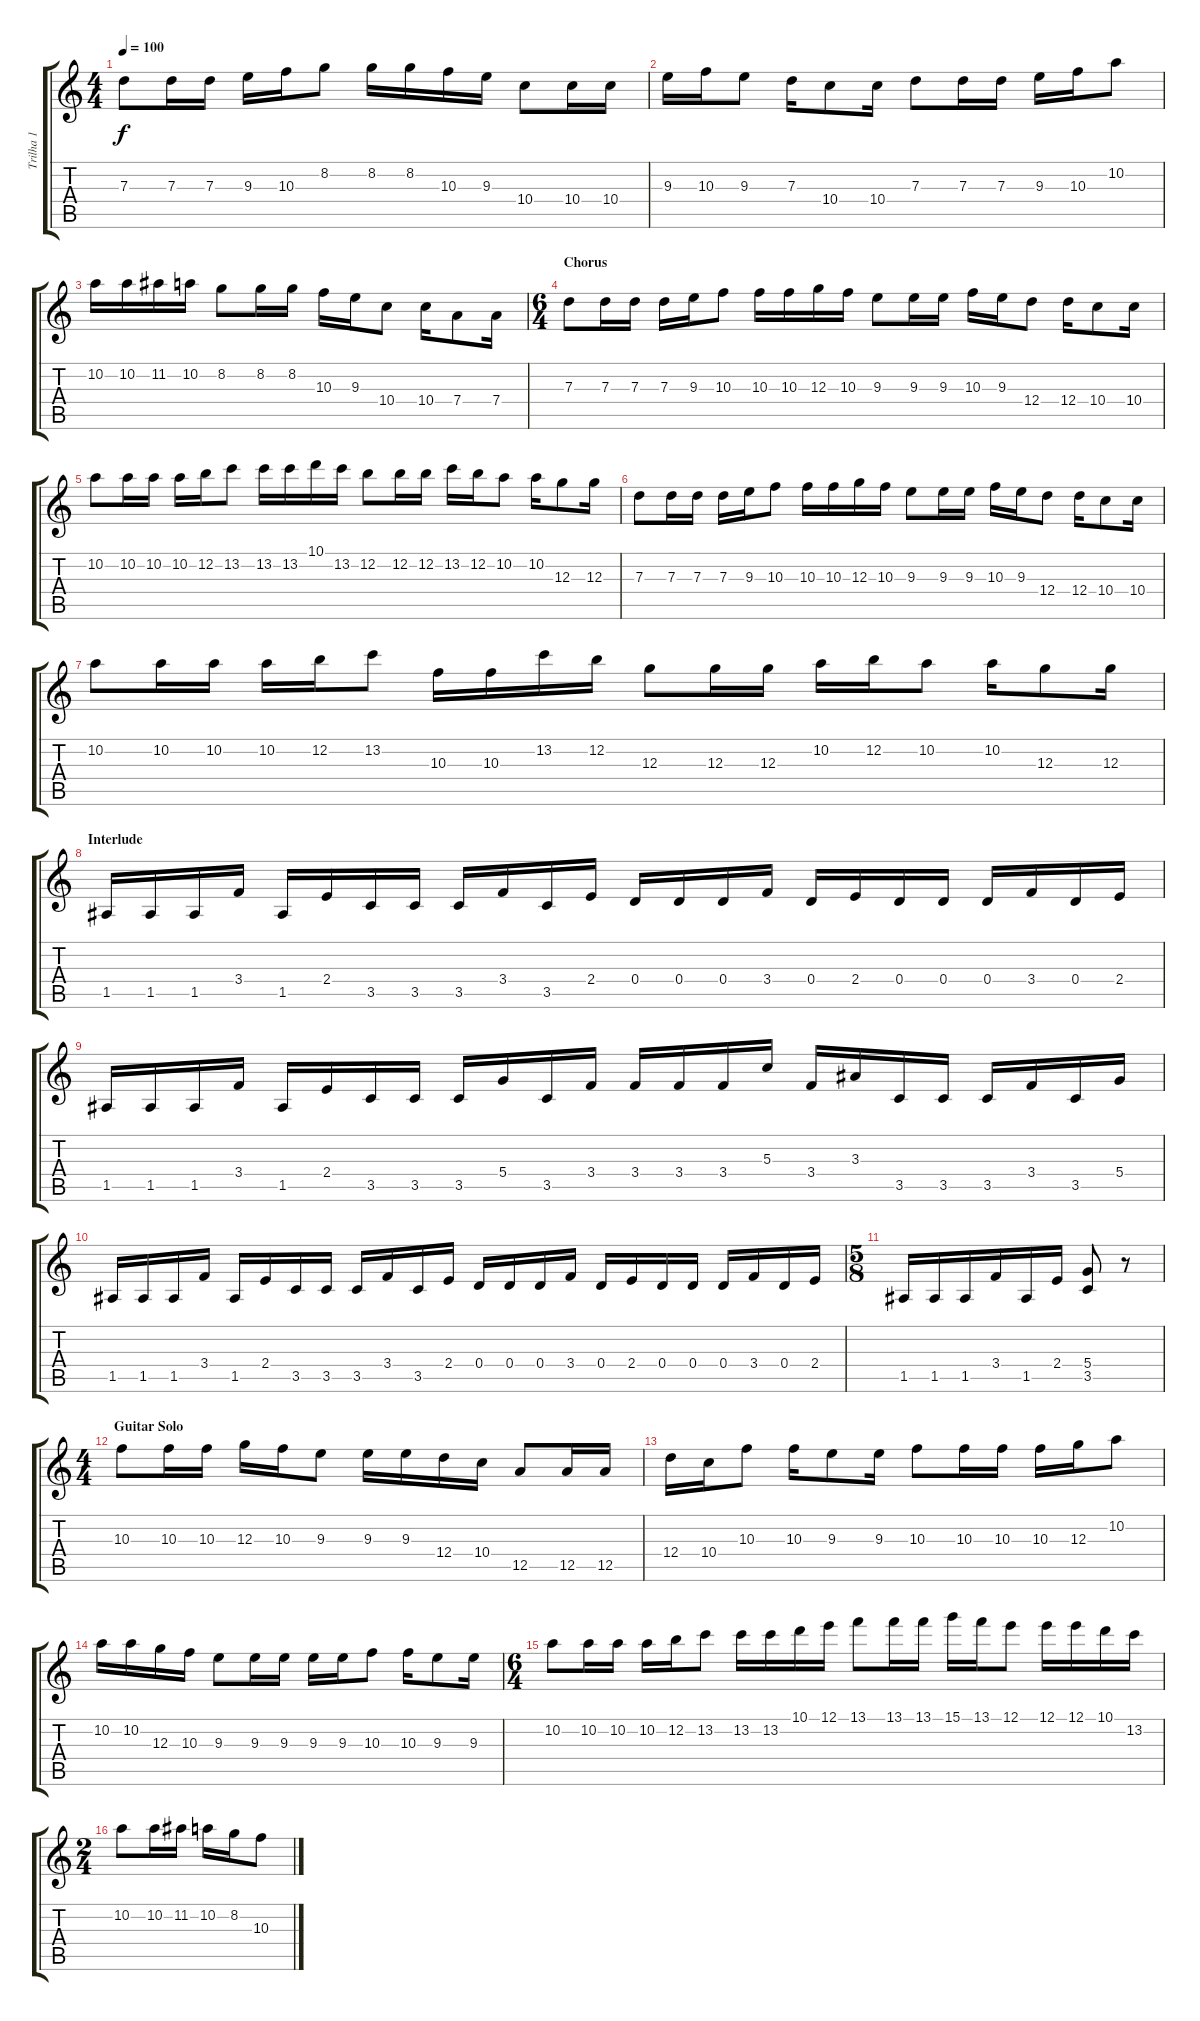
\track ("Trilha 1" "Trilha 1") {instrument distortionguitar}
\staff {score tabs}
\tuning (E4 B3 G3 D3 A2 E2) {hide}
\ts (4 4)
\tempo 100
\clef g2
\ks c
7.3.8{dy f} 7.3.16 7.3.16 9.3.16 10.3.16 8.2.8 8.2.16 8.2.16 10.3.16 9.3.16 10.4.8 10.4.16 10.4.16 |
9.3.16 10.3.16 9.3.8 7.3.16 10.4.8 10.4.16 7.3.8 7.3.16 7.3.16 9.3.16 10.3.16 10.2.8 |
10.2.16 10.2.16 11.2.16 10.2.16 8.2.8 8.2.16 8.2.16 10.3.16 9.3.16 10.4.8 10.4.16 7.4.8 7.4.16 |
\ts (6 4)
\section ("" "Chorus")
7.3.8 7.3.16 7.3.16 7.3.16 9.3.16 10.3.8 10.3.16 10.3.16 12.3.16 10.3.16 9.3.8 9.3.16 9.3.16 10.3.16 9.3.16 12.4.8 12.4.16 10.4.8 10.4.16 |
10.2.8 10.2.16 10.2.16 10.2.16 12.2.16 13.2.8 13.2.16 13.2.16 10.1.16 13.2.16 12.2.8 12.2.16 12.2.16 13.2.16 12.2.16 10.2.8 10.2.16 12.3.8 12.3.16 |
7.3.8 7.3.16 7.3.16 7.3.16 9.3.16 10.3.8 10.3.16 10.3.16 12.3.16 10.3.16 9.3.8 9.3.16 9.3.16 10.3.16 9.3.16 12.4.8 12.4.16 10.4.8 10.4.16 |
10.2.8 10.2.16 10.2.16 10.2.16 12.2.16 13.2.8 10.3.16 10.3.16 13.2.16 12.2.16 12.3.8 12.3.16 12.3.16 10.2.16 12.2.16 10.2.8 10.2.16 12.3.8 12.3.16 |
\section ("" "Interlude")
1.5.16 1.5.16 1.5.16 3.4.16 1.5.16 2.4.16 3.5.16 3.5.16 3.5.16 3.4.16 3.5.16 2.4.16 0.4.16 0.4.16 0.4.16 3.4.16 0.4.16 2.4.16 0.4.16 0.4.16 0.4.16 3.4.16 0.4.16 2.4.16 |
1.5.16 1.5.16 1.5.16 3.4.16 1.5.16 2.4.16 3.5.16 3.5.16 3.5.16 5.4.16 3.5.16 3.4.16 3.4.16 3.4.16 3.4.16 5.3.16 3.4.16 3.3.16 3.5.16 3.5.16 3.5.16 3.4.16 3.5.16 5.4.16 |
1.5.16 1.5.16 1.5.16 3.4.16 1.5.16 2.4.16 3.5.16 3.5.16 3.5.16 3.4.16 3.5.16 2.4.16 0.4.16 0.4.16 0.4.16 3.4.16 0.4.16 2.4.16 0.4.16 0.4.16 0.4.16 3.4.16 0.4.16 2.4.16 |
\ts (5 8)
1.5.16 1.5.16 1.5.16 3.4.16 1.5.16 2.4.16 (5.4 3.5).8 r.8 |
\ts (4 4)
\section ("" "Guitar Solo")
10.3.8 10.3.16 10.3.16 12.3.16 10.3.16 9.3.8 9.3.16 9.3.16 12.4.16 10.4.16 12.5.8 12.5.16 12.5.16 |
12.4.16 10.4.16 10.3.8 10.3.16 9.3.8 9.3.16 10.3.8 10.3.16 10.3.16 10.3.16 12.3.16 10.2.8 |
10.2.16 10.2.16 12.3.16 10.3.16 9.3.8 9.3.16 9.3.16 9.3.16 9.3.16 10.3.8 10.3.16 9.3.8 9.3.16 |
\ts (6 4)
10.2.8 10.2.16 10.2.16 10.2.16 12.2.16 13.2.8 13.2.16 13.2.16 10.1.16 12.1.16 13.1.8 13.1.16 13.1.16 15.1.16 13.1.16 12.1.8 12.1.16 12.1.16 10.1.16 13.2.16 |
\ts (2 4)
10.2.8 10.2.16 11.2.16 10.2.16 8.2.16 10.3.8
